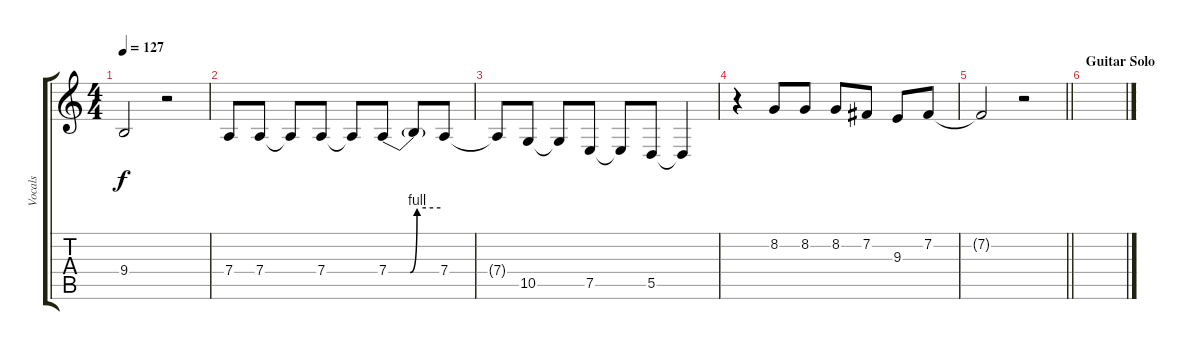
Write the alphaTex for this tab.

\track ("Vocals" "Vocals") {instrument altosax}
\staff {score tabs}
\tuning (E4 B3 G3 D3 A2 E2) {hide}
\ts (4 4)
\tempo 127
\clef g2
\ks c
9.4{t}.2{dy f} r.2 |
7.4.8 7.4.8 7.4{t}.8 7.4.8 7.4{t}.8 7.4{be (custom 0 0 25 0 33 4 60 4)}.8 7.4{t}.8 7.4.8 |
7.4{t}.8 10.5.8 10.5{t}.8 7.5.8 7.5{t}.8 5.5.8 5.5{t}.4 |
r.4 8.2.8 8.2.8 8.2.8 7.2.8 9.3.8 7.2.8 |
\barLineRight lightlight
7.2{t}.2 r.2 |
\section ("" "Guitar Solo")
